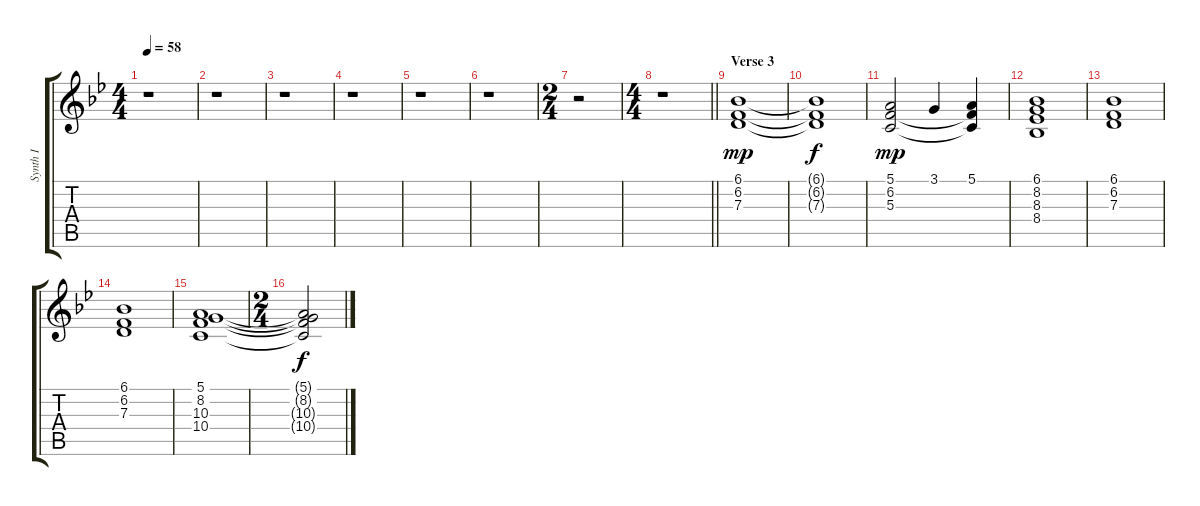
\track ("Synth I" "Synth I") {instrument pad2warm}
\staff {score tabs}
\tuning (E4 B3 G3 D3 A2 E2) {hide}
\ts (4 4)
\tempo 58
\clef g2
\ks bb
r.1{dy f} |
r.1 |
r.1 |
r.1 |
r.1 |
r.1 |
\ts (2 4)
r.2 |
\ts (4 4)
\barLineRight lightlight
r.1 |
\section ("" "Verse 3")
(6.1 6.2 7.3).1{dy mp} |
(6.1{t} 6.2{t} 7.3{t}).1{dy f} |
(5.1 6.2 5.3).2{dy mp} 3.1.4 (5.1 6.2{t} 5.3{t}).4 |
(6.1 8.2 8.3 8.4).1 |
(6.1 6.2 7.3).1 |
(6.1 6.2 7.3).1 |
(5.1 8.2 10.3 10.4).1 |
\ts (2 4)
(5.1{t} 8.2{t} 10.3{t} 10.4{t}).2{dy f}
